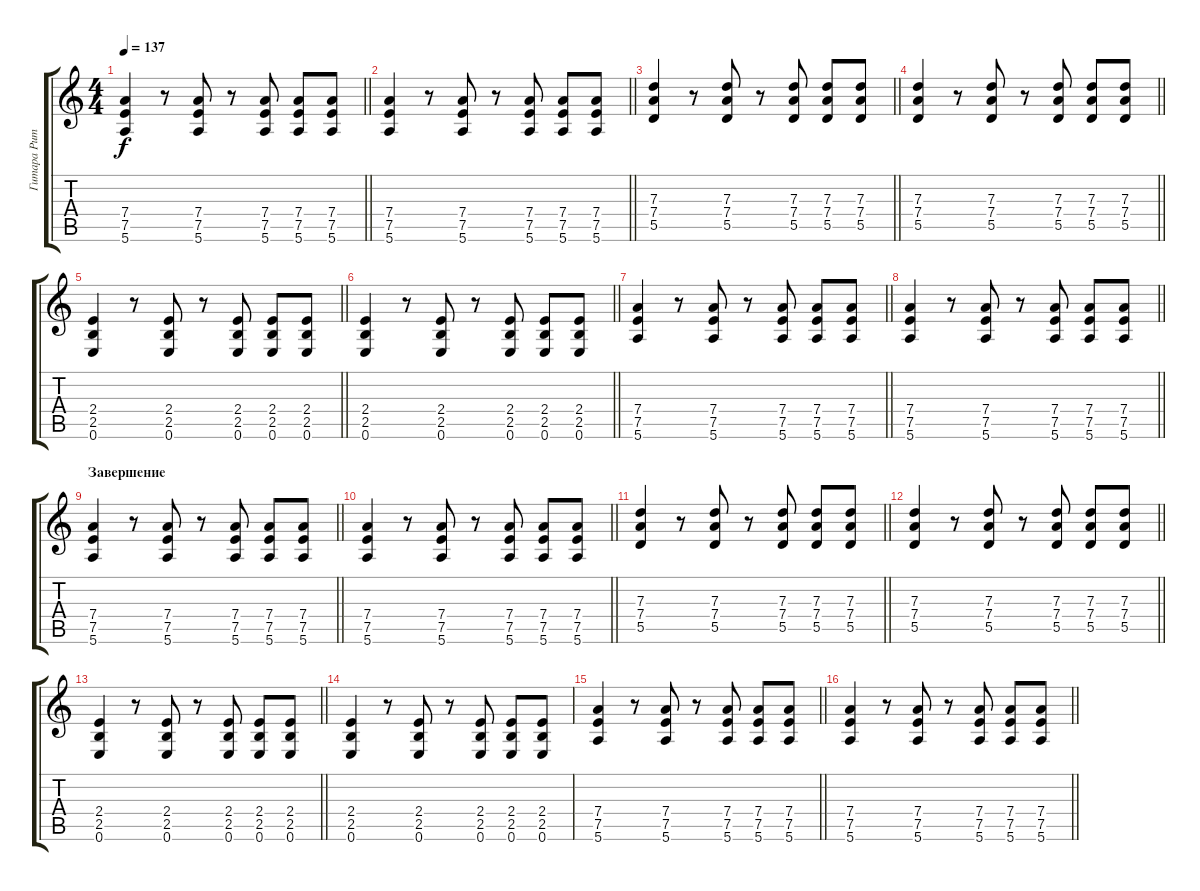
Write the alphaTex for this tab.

\track ("Гитара Ритм" "Гитара Рит") {instrument distortionguitar}
\staff {score tabs}
\tuning (E4 B3 G3 D3 A2 E2) {hide}
\ts (4 4)
\tempo 137
\clef g2
\barLineRight lightlight
\ks c
(7.4 7.5 5.6).4{dy f} r.8 (7.4 7.5 5.6).8 r.8 (7.4 7.5 5.6).8 (7.4 7.5 5.6).8 (7.4 7.5 5.6).8 |
\barLineRight lightlight
(7.4 7.5 5.6).4 r.8 (7.4 7.5 5.6).8 r.8 (7.4 7.5 5.6).8 (7.4 7.5 5.6).8 (7.4 7.5 5.6).8 |
\barLineRight lightlight
(7.3 7.4 5.5).4 r.8 (7.3 7.4 5.5).8 r.8 (7.3 7.4 5.5).8 (7.3 7.4 5.5).8 (7.3 7.4 5.5).8 |
\barLineRight lightlight
(7.3 7.4 5.5).4 r.8 (7.3 7.4 5.5).8 r.8 (7.3 7.4 5.5).8 (7.3 7.4 5.5).8 (7.3 7.4 5.5).8 |
\barLineRight lightlight
(2.4 2.5 0.6).4 r.8 (2.4 2.5 0.6).8 r.8 (2.4 2.5 0.6).8 (2.4 2.5 0.6).8 (2.4 2.5 0.6).8 |
\barLineRight lightlight
(2.4 2.5 0.6).4 r.8 (2.4 2.5 0.6).8 r.8 (2.4 2.5 0.6).8 (2.4 2.5 0.6).8 (2.4 2.5 0.6).8 |
\barLineRight lightlight
(7.4 7.5 5.6).4 r.8 (7.4 7.5 5.6).8 r.8 (7.4 7.5 5.6).8 (7.4 7.5 5.6).8 (7.4 7.5 5.6).8 |
\barLineRight lightlight
(7.4 7.5 5.6).4 r.8 (7.4 7.5 5.6).8 r.8 (7.4 7.5 5.6).8 (7.4 7.5 5.6).8 (7.4 7.5 5.6).8 |
\section ("" "Завершение")
\barLineRight lightlight
(7.4 7.5 5.6).4 r.8 (7.4 7.5 5.6).8 r.8 (7.4 7.5 5.6).8 (7.4 7.5 5.6).8 (7.4 7.5 5.6).8 |
\barLineRight lightlight
(7.4 7.5 5.6).4 r.8 (7.4 7.5 5.6).8 r.8 (7.4 7.5 5.6).8 (7.4 7.5 5.6).8 (7.4 7.5 5.6).8 |
\barLineRight lightlight
(7.3 7.4 5.5).4 r.8 (7.3 7.4 5.5).8 r.8 (7.3 7.4 5.5).8 (7.3 7.4 5.5).8 (7.3 7.4 5.5).8 |
\barLineRight lightlight
(7.3 7.4 5.5).4 r.8 (7.3 7.4 5.5).8 r.8 (7.3 7.4 5.5).8 (7.3 7.4 5.5).8 (7.3 7.4 5.5).8 |
\barLineRight lightlight
(2.4 2.5 0.6).4 r.8 (2.4 2.5 0.6).8 r.8 (2.4 2.5 0.6).8 (2.4 2.5 0.6).8 (2.4 2.5 0.6).8 |
(2.4 2.5 0.6).4 r.8 (2.4 2.5 0.6).8 r.8 (2.4 2.5 0.6).8 (2.4 2.5 0.6).8 (2.4 2.5 0.6).8 |
\barLineRight lightlight
(7.4 7.5 5.6).4 r.8 (7.4 7.5 5.6).8 r.8 (7.4 7.5 5.6).8 (7.4 7.5 5.6).8 (7.4 7.5 5.6).8 |
\barLineRight lightlight
(7.4 7.5 5.6).4 r.8 (7.4 7.5 5.6).8 r.8 (7.4 7.5 5.6).8 (7.4 7.5 5.6).8 (7.4 7.5 5.6).8
